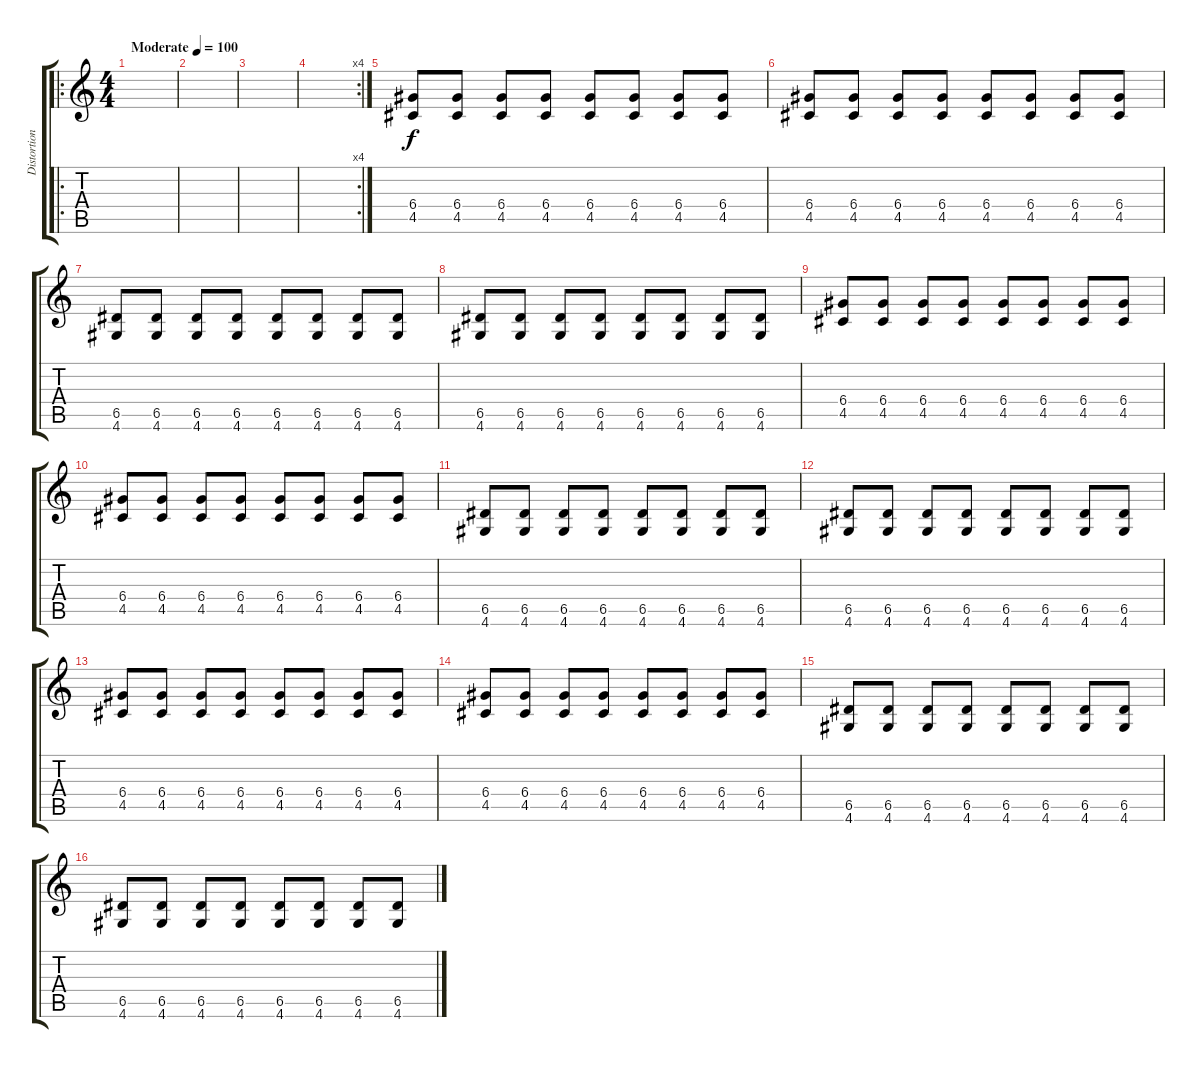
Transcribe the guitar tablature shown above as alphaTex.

\track ("Distortion Guitar" "Distortion") {instrument distortionguitar}
\staff {score tabs}
\tuning (E4 B3 G3 D3 A2 E2) {hide}
\ro
\ts (4 4)
\tempo (100 "Moderate")
\clef g2
\ks c
|
|
|
\rc 4
|
(6.4 4.5).8 (6.4 4.5).8 (6.4 4.5).8 (6.4 4.5).8 (6.4 4.5).8 (6.4 4.5).8 (6.4 4.5).8 (6.4 4.5).8 |
(6.4 4.5).8 (6.4 4.5).8 (6.4 4.5).8 (6.4 4.5).8 (6.4 4.5).8 (6.4 4.5).8 (6.4 4.5).8 (6.4 4.5).8 |
(6.5 4.6).8 (6.5 4.6).8 (6.5 4.6).8 (6.5 4.6).8 (6.5 4.6).8 (6.5 4.6).8 (6.5 4.6).8 (6.5 4.6).8 |
(6.5 4.6).8 (6.5 4.6).8 (6.5 4.6).8 (6.5 4.6).8 (6.5 4.6).8 (6.5 4.6).8 (6.5 4.6).8 (6.5 4.6).8 |
(6.4 4.5).8 (6.4 4.5).8 (6.4 4.5).8 (6.4 4.5).8 (6.4 4.5).8 (6.4 4.5).8 (6.4 4.5).8 (6.4 4.5).8 |
(6.4 4.5).8 (6.4 4.5).8 (6.4 4.5).8 (6.4 4.5).8 (6.4 4.5).8 (6.4 4.5).8 (6.4 4.5).8 (6.4 4.5).8 |
(6.5 4.6).8 (6.5 4.6).8 (6.5 4.6).8 (6.5 4.6).8 (6.5 4.6).8 (6.5 4.6).8 (6.5 4.6).8 (6.5 4.6).8 |
(6.5 4.6).8 (6.5 4.6).8 (6.5 4.6).8 (6.5 4.6).8 (6.5 4.6).8 (6.5 4.6).8 (6.5 4.6).8 (6.5 4.6).8 |
(6.4 4.5).8 (6.4 4.5).8 (6.4 4.5).8 (6.4 4.5).8 (6.4 4.5).8 (6.4 4.5).8 (6.4 4.5).8 (6.4 4.5).8 |
(6.4 4.5).8 (6.4 4.5).8 (6.4 4.5).8 (6.4 4.5).8 (6.4 4.5).8 (6.4 4.5).8 (6.4 4.5).8 (6.4 4.5).8 |
(6.5 4.6).8 (6.5 4.6).8 (6.5 4.6).8 (6.5 4.6).8 (6.5 4.6).8 (6.5 4.6).8 (6.5 4.6).8 (6.5 4.6).8 |
(6.5 4.6).8 (6.5 4.6).8 (6.5 4.6).8 (6.5 4.6).8 (6.5 4.6).8 (6.5 4.6).8 (6.5 4.6).8 (6.5 4.6).8
